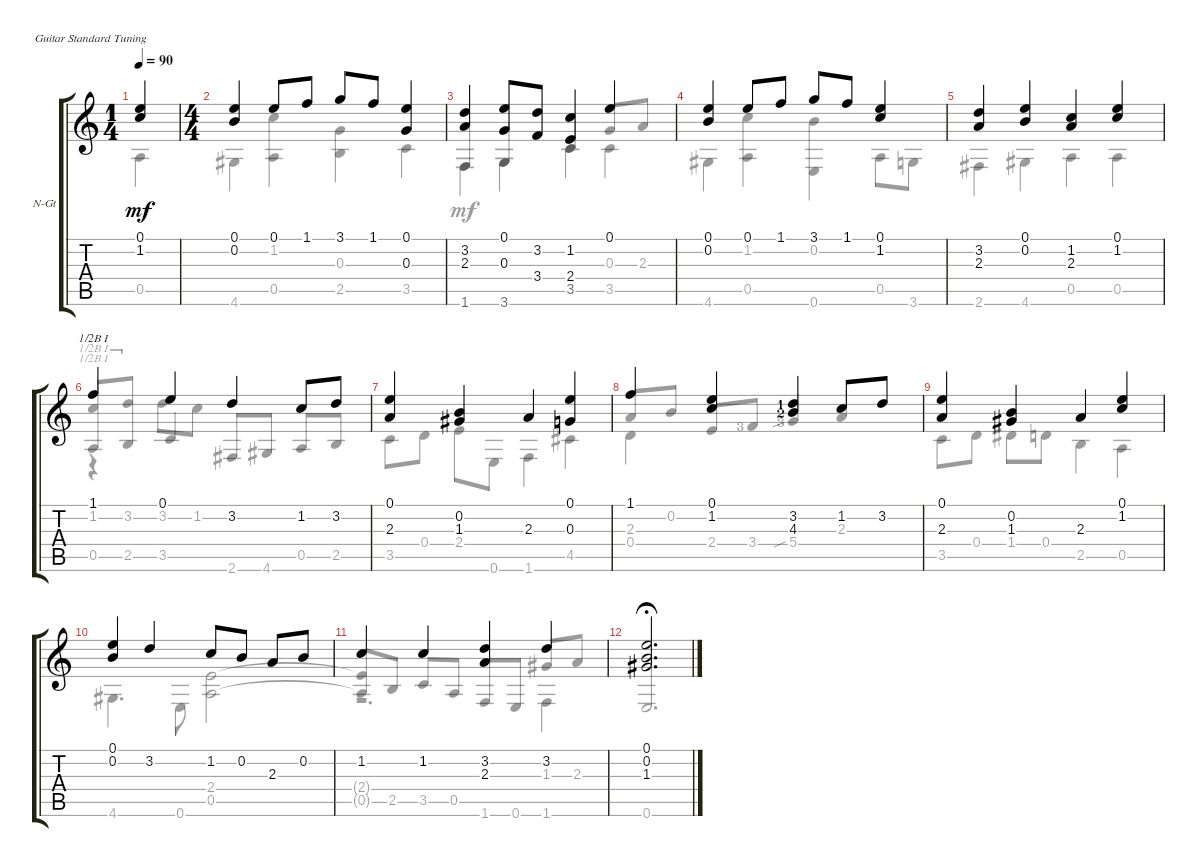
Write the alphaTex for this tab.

\defaultSystemsLayout 4
\bracketExtendMode groupsimilarinstruments
\firstSystemTrackNameOrientation horizontal
\otherSystemsTrackNameOrientation horizontal
\track ("Nylon Guitar" "N-Gt") {instrument acousticguitarsteel}
\staff {score tabs}
\tuning (E4 B3 G3 D3 A2 E2)
\voice
\ts (1 4)
\tempo 90
\clef g2
\ks c
(0.1 1.2).4{dy mf instrument acousticguitarsteel} |
\ts (4 4)
(0.2 0.1).4 0.1.8 1.1.8 3.1.8 1.1.8 (0.1 0.3).4 |
(3.2 2.3).4 (0.1 0.3).8 (3.2 3.4).8 (2.4 1.2).4 0.1.4 |
(0.1 0.2).4 0.1.8 1.1.8 3.1.8 1.1.8 (0.1 1.2).4 |
(3.2 2.3).4 (0.1 0.2).4 (1.2 2.3).4 (0.1 1.2).4 |
1.1.4{barre (1 half)} 0.1.4 3.2.4 1.2.8 3.2.8 |
(0.1 2.3).4 (1.3 0.2).4 2.3.4 (0.3 0.1).4 |
1.1.4 (0.1 1.2).4 (3.2{lf 2} 4.3{lf 3}).4 1.2.8 3.2.8 |
(0.1 2.3).4 (1.3 0.2).4 2.3.4 (0.1 1.2).4 |
(0.2 0.1).4 3.2.4 1.2.8 0.2.8 2.3.8 0.2.8 |
1.2.4 1.2.4 (3.2 2.3).4 3.2.4 |
(0.1 0.2 1.3).2{d fermata (medium 0.4)}
\voice
\clef g2
\ottava regular
\simile none
\ks c
0.5.4{dy mf} |
4.6.4 (0.5 1.2).4 (0.3 2.5).4 3.5.4 |
1.6.4{beam invert} 3.6.4{beam invert} 3.5.4{beam invert} 0.3.8{beam invert} 2.3.8 |
4.6.4 (0.5 1.2).4 (0.2 0.6).4 0.5.8 3.6.8 |
2.6.4 4.6.4 0.5.4 0.5.4 |
(0.5 1.2).8{barre (1 half) beam invert} (3.2 2.5).8{barre (1 half)} 3.5.4{beam invert} 2.6.8{beam invert} 4.6.8 0.5.8{beam invert} 2.5.8 |
3.5.8 0.4.8 2.4.8 0.6.8 1.6.4 4.5.4 |
2.3.8{beam invert} 0.2.8 2.4.8{beam invert} 3.4{lf 4}.8 5.4{sib lf 4}.4{beam invert} 2.3.4{beam invert} |
3.5.8 0.4.8 1.4.8 0.4.8 2.5.4 0.5.4 |
4.6.4{d} 0.6.8 (0.5 2.4).2 |
(2.4{t} 0.5{t}).8{beam invert} 2.5.8 3.5.8{beam invert} 0.5.8 1.6.8{beam invert} 0.6.8 1.3.8{beam invert} 2.3.8 |
\voice
\clef g2
\ottava regular
\simile none
\ks c
|
|
1.6.4 3.6.4 3.5.4 3.5.4 |
|
|
r.4{barre (1 half)} 3.2.8 1.2.8 |
|
0.4.4 |
|
|
r.2{d} 1.6.4 |
0.6.2{d fermata (medium 0.4) beam invert}
